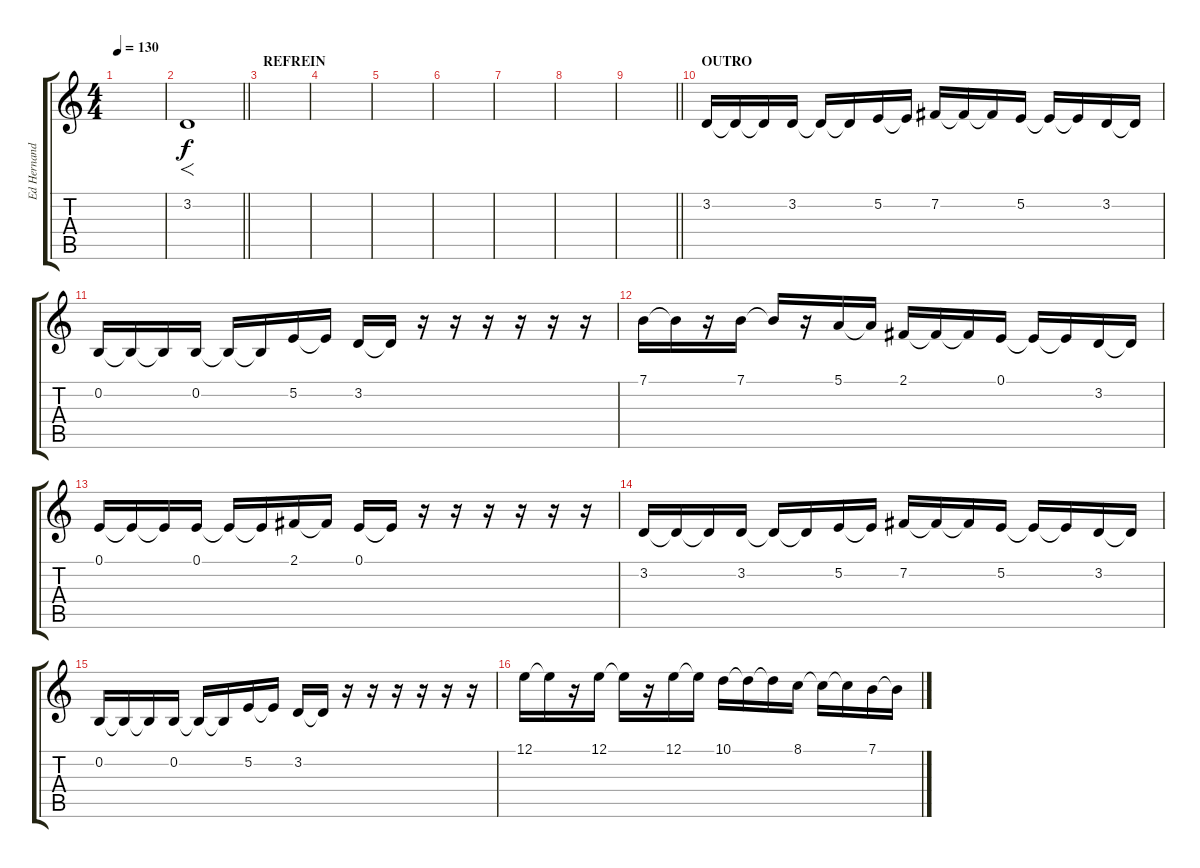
\track ("Ed Hernandez" "Ed Hernand") {instrument trombone}
\staff {score tabs}
\tuning (E4 B3 G3 D3 A2 E2) {hide}
\ts (4 4)
\tempo 130
\clef g2
\ks c
|
\barLineRight lightlight
3.2.1{f} |
\section ("" "REFREIN")
|
|
|
|
|
|
\barLineRight lightlight
|
\section ("" "OUTRO")
3.2.16 3.2{t}.16 3.2{t}.16 3.2.16 3.2{t}.16 3.2{t}.16 5.2.16 5.2{t}.16 7.2.16 7.2{t}.16 7.2{t}.16 5.2.16 5.2{t}.16 5.2{t}.16 3.2.16 3.2{t}.16 |
0.2.16 0.2{t}.16 0.2{t}.16 0.2.16 0.2{t}.16 0.2{t}.16 5.2.16 5.2{t}.16 3.2.16 3.2{t}.16 r.16 r.16 r.16 r.16 r.16 r.16 |
7.1.16 7.1{t}.16 r.16 7.1.16 7.1{t}.16 r.16 5.1.16 5.1{t}.16 2.1.16 2.1{t}.16 2.1{t}.16 0.1.16 0.1{t}.16 0.1{t}.16 3.2.16 3.2{t}.16 |
0.1.16 0.1{t}.16 0.1{t}.16 0.1.16 0.1{t}.16 0.1{t}.16 2.1.16 2.1{t}.16 0.1.16 0.1{t}.16 r.16 r.16 r.16 r.16 r.16 r.16 |
3.2.16 3.2{t}.16 3.2{t}.16 3.2.16 3.2{t}.16 3.2{t}.16 5.2.16 5.2{t}.16 7.2.16 7.2{t}.16 7.2{t}.16 5.2.16 5.2{t}.16 5.2{t}.16 3.2.16 3.2{t}.16 |
0.2.16 0.2{t}.16 0.2{t}.16 0.2.16 0.2{t}.16 0.2{t}.16 5.2.16 5.2{t}.16 3.2.16 3.2{t}.16 r.16 r.16 r.16 r.16 r.16 r.16 |
12.1.16 12.1{t}.16 r.16 12.1.16 12.1{t}.16 r.16 12.1.16 12.1{t}.16 10.1.16 10.1{t}.16 10.1{t}.16 8.1.16 8.1{t}.16 8.1{t}.16 7.1.16 7.1{t}.16
